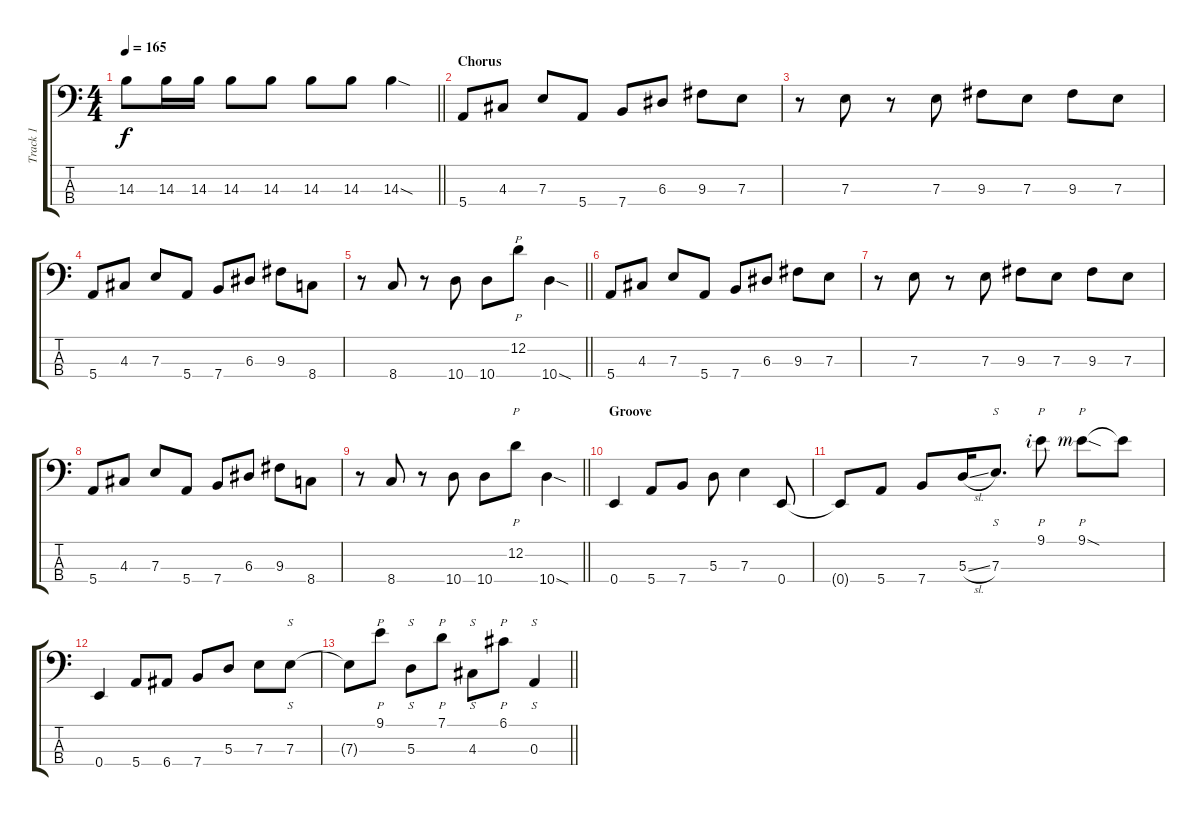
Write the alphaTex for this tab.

\track ("Track 1" "Track 1") {instrument slapbass1}
\staff {score tabs}
\tuning (G2 D2 A1 E1) {hide}
\ts (4 4)
\tempo 165
\clef f4
\barLineRight lightlight
\ks c
14.3{t}.8{dy f} 14.3.16 14.3.16 14.3.8 14.3.8 14.3.8 14.3.8 14.3{sod}.4 |
\section ("" "Chorus")
5.4.8 4.3.8 7.3.8 5.4.8 7.4.8 6.3.8 9.3.8 7.3.8 |
r.8 7.3.8 r.8 7.3.8 9.3.8 7.3.8 9.3.8 7.3.8 |
5.4.8 4.3.8 7.3.8 5.4.8 7.4.8 6.3.8 9.3.8 8.4.8 |
\barLineRight lightlight
r.8 8.4.8 r.8 10.4.8 10.4.8 12.2.8{p} 10.4{sod}.4 |
5.4.8 4.3.8 7.3.8 5.4.8 7.4.8 6.3.8 9.3.8 7.3.8 |
r.8 7.3.8 r.8 7.3.8 9.3.8 7.3.8 9.3.8 7.3.8 |
5.4.8 4.3.8 7.3.8 5.4.8 7.4.8 6.3.8 9.3.8 8.4.8 |
\barLineRight lightlight
r.8 8.4.8 r.8 10.4.8 10.4.8 12.2.8{p} 10.4{sod}.4 |
\section ("" "Groove")
0.4.4 5.4.8 7.4.8 5.3.8 7.3.4 0.4.8 |
0.4{t}.8 5.4.8 7.4.8 5.3{sl}.16 7.3.8{s d} 9.1{rf 2}.8{p} 9.1{sod rf 3}.8{p} 9.1{t}.8 |
0.4.4 5.4.8 6.4.8 7.4.8 5.3.8 7.3.8 7.3.8{s} |
\barLineRight lightlight
7.3{t}.8 9.1.8{p} 5.3.8{s} 7.1.8{p} 4.3.8{s} 6.1.8{p} 0.3.4{s}
